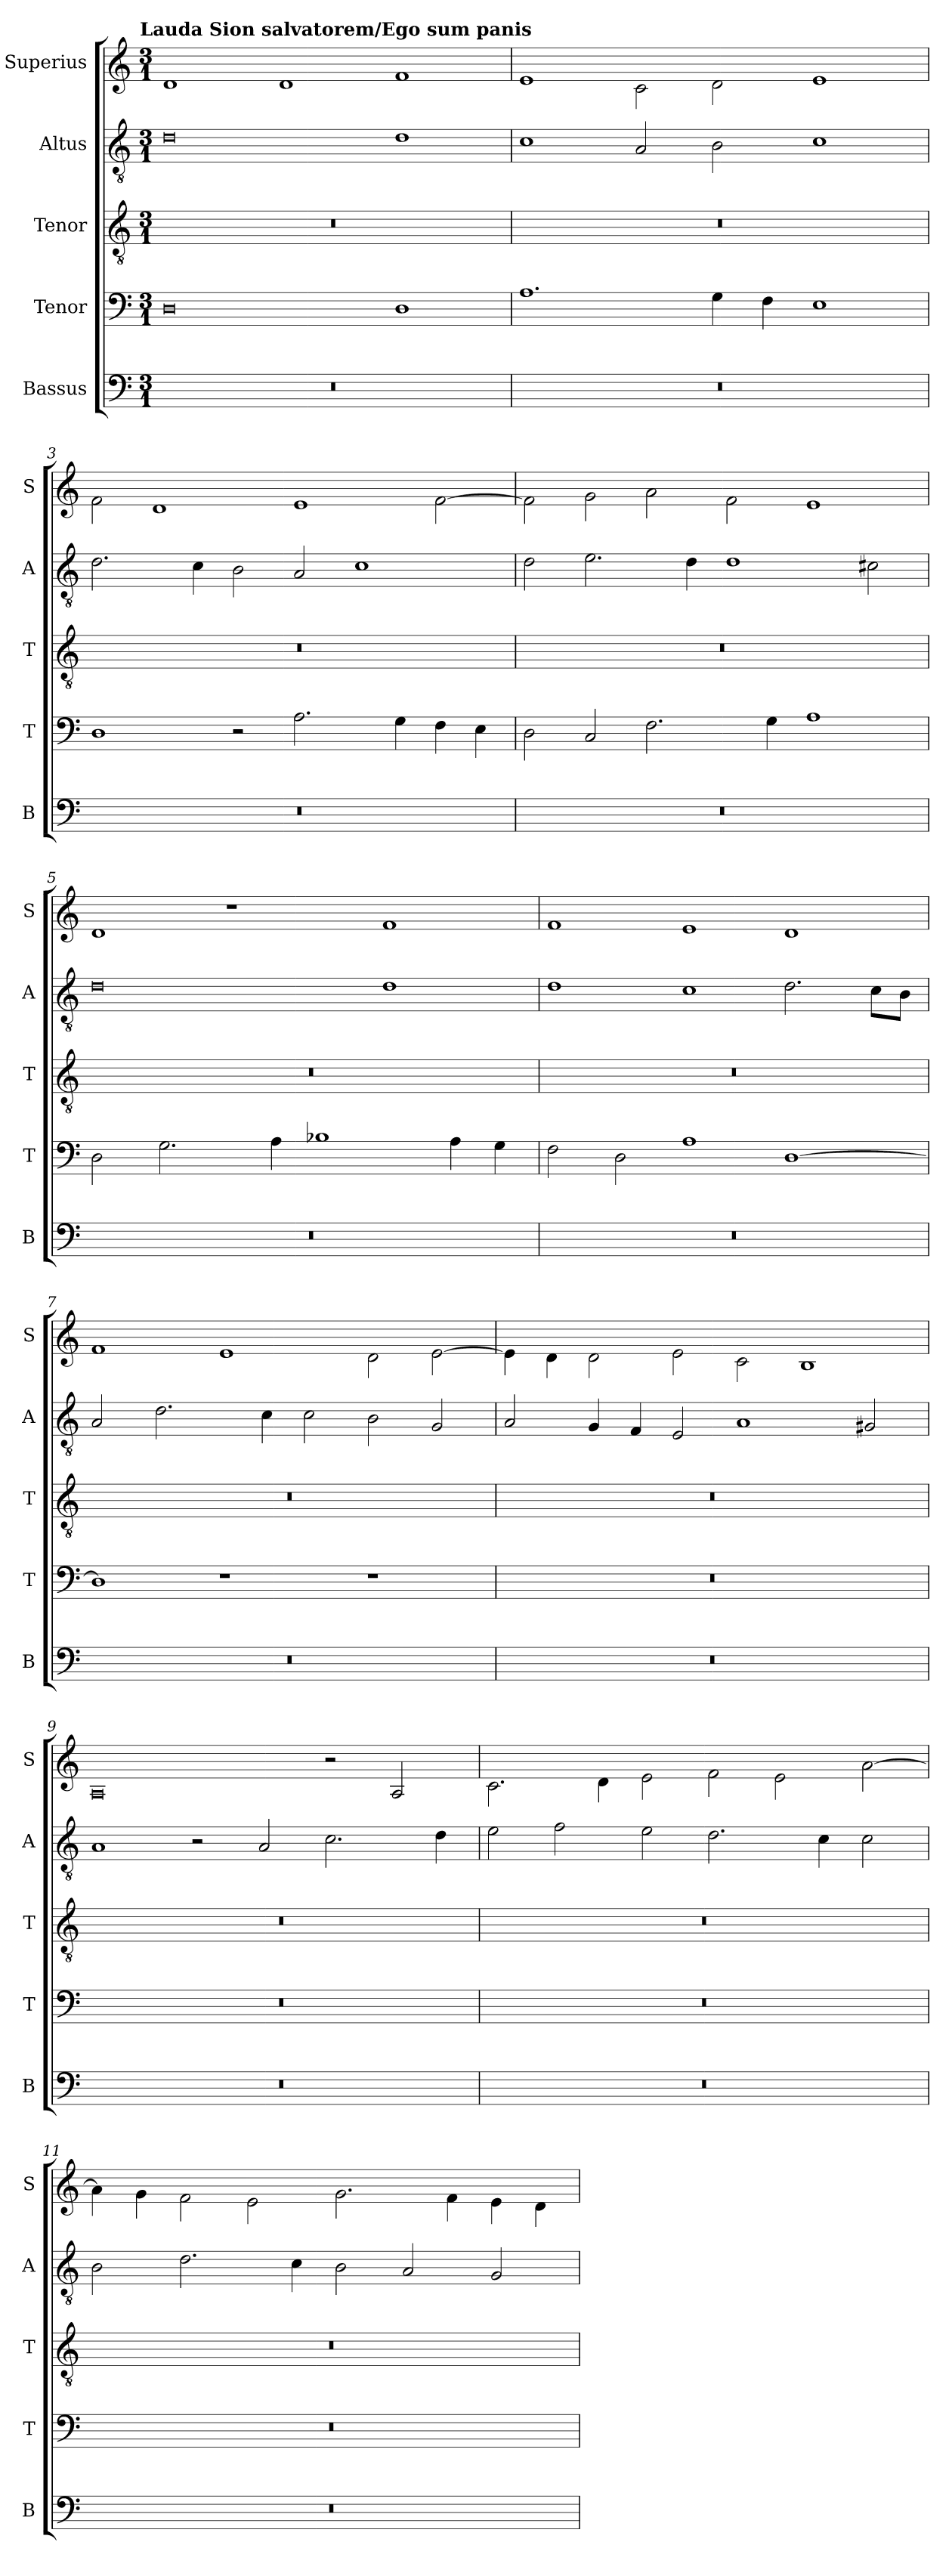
**kern	**kern	**kern	**kern	**kern
*part5	*part4	*part3	*part2	*part1
*staff5	*staff4	*staff3	*staff2	*staff1
*I"Bassus	*I"Tenor	*I"Tenor	*I"Altus	*I"Superius
*I'B	*I'T	*I'T	*I'A	*I'S
*clefF4	*clefF4	*clefGv2	*clefGv2	*clefG2
*k[]	*k[]	*k[]	*k[]	*k[]
!!LO:TX:omd:t=Lauda Sion salvatorem/Ego sum panis
*M3/1	*M3/1	*M3/1	*M3/1	*M3/1
=1	=1	=1	=1	=1
0.r	0D	0.r	0d	1d
.	.	.	.	1d
.	1D	.	1d	1f
=2	=2	=2	=2	=2
0.r	1.A	0.r	1c	1e
.	.	.	2A/	2c\
.	4G\	.	2B\	2d\
.	4F\	.	.	.
.	1E	.	1c	1e
=3	=3	=3	=3	=3
0.r	1D	0.r	2.d\	2f\
.	.	.	.	1d
.	.	.	4c\	.
.	2r	.	2B\	.
.	2.A\	.	2A/	1e
.	.	.	1c	.
.	4G\	.	.	.
.	4F\	.	.	[2f\
.	4E\	.	.	.
=4	=4	=4	=4	=4
0.r	2D\	0.r	2d\	2f\]
.	2C/	.	2.e\	2g\
.	2.F\	.	.	2a\
.	.	.	4d\	.
.	.	.	1d	2f\
.	4G\	.	.	.
.	1A	.	.	1e
.	.	.	2c#X\	.
=5	=5	=5	=5	=5
0.r	2D\	0.r	0d	1d
.	2.G\	.	.	.
.	.	.	.	1r
.	4A\	.	.	.
.	1B-X	.	.	.
.	.	.	1d	1f
.	4A\	.	.	.
.	4G\	.	.	.
=6	=6	=6	=6	=6
0.r	2F\	0.r	1d	1f
.	2D\	.	.	.
.	1A	.	1c	1e
.	[1D	.	2.d\	1d
.	.	.	8c\L	.
.	.	.	8B\J	.
=7	=7	=7	=7	=7
0.r	1D]	0.r	2A/	1f
.	.	.	2.d\	.
.	1r	.	.	1e
.	.	.	4c\	.
.	.	.	2c\	.
.	1r	.	2B\	2d\
.	.	.	2G/	[2e\
=8	=8	=8	=8	=8
0.r	0.r	0.r	2A/	4e\]
.	.	.	.	4d\
.	.	.	4G/	2d\
.	.	.	4F/	.
.	.	.	2E/	2e\
.	.	.	1A	2c\
.	.	.	.	1B
.	.	.	2G#X/	.
=9	=9	=9	=9	=9
0.r	0.r	0.r	1A	0A
.	.	.	2r	.
.	.	.	2A/	.
.	.	.	2.c\	2r
.	.	.	.	2A/
.	.	.	4d\	.
=10	=10	=10	=10	=10
0.r	0.r	0.r	2e\	2.c\
.	.	.	2f\	.
.	.	.	.	4d\
.	.	.	2e\	2e\
.	.	.	2.d\	2f\
.	.	.	.	2e\
.	.	.	4c\	.
.	.	.	2c\	[2a\
=11	=11	=11	=11	=11
0.r	0.r	0.r	2B\	4a\]
.	.	.	.	4g\
.	.	.	2.d\	2f\
.	.	.	.	2e\
.	.	.	4c\	.
.	.	.	2B\	2.g\
.	.	.	2A/	.
.	.	.	.	4f\
.	.	.	2G/	4e\
.	.	.	.	4d\
=	=	=	=	=
*-	*-	*-	*-	*-
